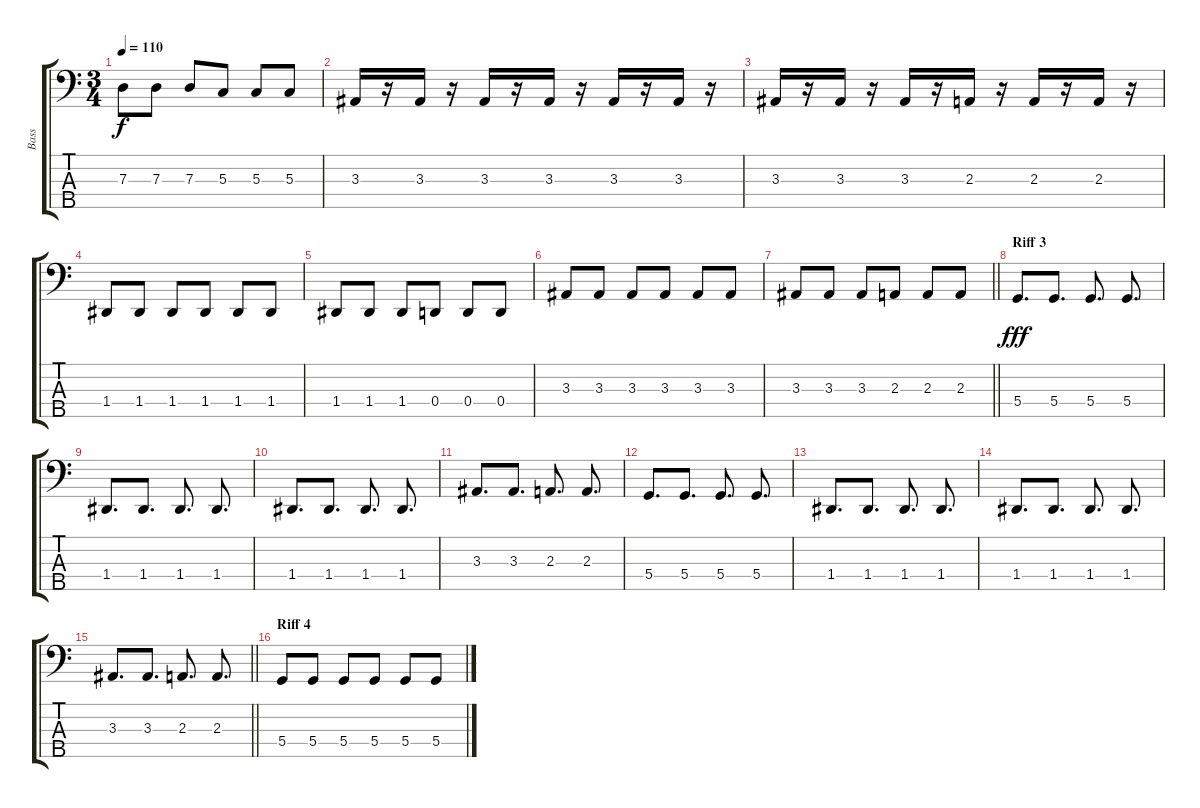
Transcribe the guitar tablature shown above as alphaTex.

\track ("Bass" "Bass") {instrument electricbassfinger}
\staff {score tabs}
\tuning (F2 C2 G1 D1 A0) {hide}
\ts (3 4)
\tempo 110
\clef f4
\ks c
7.3.8{dy f} 7.3.8 7.3.8 5.3.8 5.3.8 5.3.8 |
3.3.16 r.16 3.3.16 r.16 3.3.16 r.16 3.3.16 r.16 3.3.16 r.16 3.3.16 r.16 |
3.3.16 r.16 3.3.16 r.16 3.3.16 r.16 2.3.16 r.16 2.3.16 r.16 2.3.16 r.16 |
1.4.8 1.4.8 1.4.8 1.4.8 1.4.8 1.4.8 |
1.4.8 1.4.8 1.4.8 0.4.8 0.4.8 0.4.8 |
3.3.8 3.3.8 3.3.8 3.3.8 3.3.8 3.3.8 |
\barLineRight lightlight
3.3.8 3.3.8 3.3.8 2.3.8 2.3.8 2.3.8 |
\section ("" "Riff 3")
5.4.8{d dy fff} 5.4.8{d} 5.4.8{d} 5.4.8{d} |
1.4.8{d} 1.4.8{d} 1.4.8{d} 1.4.8{d} |
1.4.8{d} 1.4.8{d} 1.4.8{d} 1.4.8{d} |
3.3.8{d} 3.3.8{d} 2.3.8{d} 2.3.8{d} |
5.4.8{d} 5.4.8{d} 5.4.8{d} 5.4.8{d} |
1.4.8{d} 1.4.8{d} 1.4.8{d} 1.4.8{d} |
1.4.8{d} 1.4.8{d} 1.4.8{d} 1.4.8{d} |
\barLineRight lightlight
3.3.8{d} 3.3.8{d} 2.3.8{d} 2.3.8{d} |
\section ("" "Riff 4")
5.4.8 5.4.8 5.4.8 5.4.8 5.4.8 5.4.8
